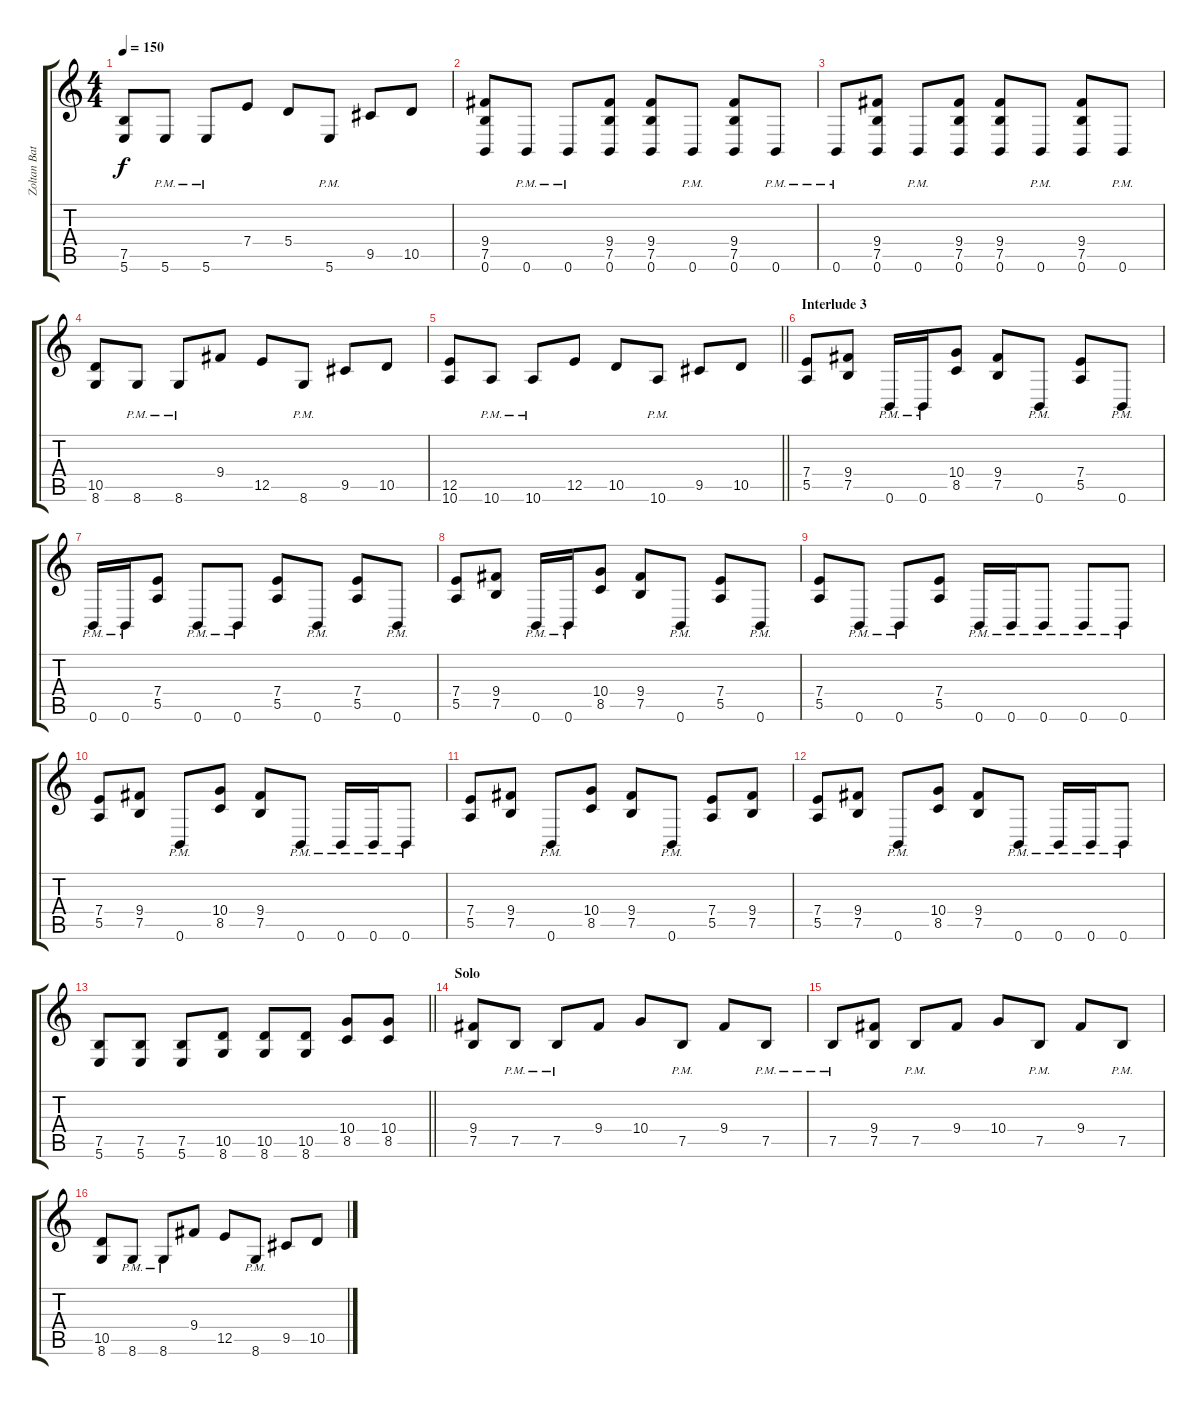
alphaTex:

\track ("Zoltan Bathory" "Zoltan Bat") {instrument overdrivenguitar}
\staff {score tabs}
\tuning (B3 Gb3 D3 A2 E2 B1) {hide}
\ts (4 4)
\tempo 150
\clef g2
\ks c
(7.5 5.6).8{dy f} 5.6{pm}.8 5.6{pm}.8 7.4.8 5.4.8 5.6{pm}.8 9.5.8 10.5.8 |
(9.4 7.5 0.6).8 0.6{pm}.8 0.6{pm}.8 (9.4 7.5 0.6).8 (9.4 7.5 0.6).8 0.6{pm}.8 (9.4 7.5 0.6).8 0.6{pm}.8 |
0.6{pm}.8 (9.4 7.5 0.6).8 0.6{pm}.8 (9.4 7.5 0.6).8 (9.4 7.5 0.6).8 0.6{pm}.8 (9.4 7.5 0.6).8 0.6{pm}.8 |
(10.5 8.6).8 8.6{pm}.8 8.6{pm}.8 9.4.8 12.5.8 8.6{pm}.8 9.5.8 10.5.8 |
\barLineRight lightlight
(12.5 10.6).8 10.6{pm}.8 10.6{pm}.8 12.5.8 10.5.8 10.6{pm}.8 9.5.8 10.5.8 |
\section ("" "Interlude 3")
(7.4 5.5).8 (9.4 7.5).8 0.6{pm}.16 0.6{pm}.16 (10.4 8.5).8 (9.4 7.5).8 0.6{pm}.8 (7.4 5.5).8 0.6{pm}.8 |
0.6{pm}.16 0.6{pm}.16 (7.4 5.5).8 0.6{pm}.8 0.6{pm}.8 (7.4 5.5).8 0.6{pm}.8 (7.4 5.5).8 0.6{pm}.8 |
(7.4 5.5).8 (9.4 7.5).8 0.6{pm}.16 0.6{pm}.16 (10.4 8.5).8 (9.4 7.5).8 0.6{pm}.8 (7.4 5.5).8 0.6{pm}.8 |
(7.4 5.5).8 0.6{pm}.8 0.6{pm}.8 (7.4 5.5).8 0.6{pm}.16 0.6{pm}.16 0.6{pm}.8 0.6{pm}.8 0.6{pm}.8 |
(7.4 5.5).8 (9.4 7.5).8 0.6{pm}.8 (10.4 8.5).8 (9.4 7.5).8 0.6{pm}.8 0.6{pm}.16 0.6{pm}.16 0.6{pm}.8 |
(7.4 5.5).8 (9.4 7.5).8 0.6{pm}.8 (10.4 8.5).8 (9.4 7.5).8 0.6{pm}.8 (7.4 5.5).8 (9.4 7.5).8 |
(7.4 5.5).8 (9.4 7.5).8 0.6{pm}.8 (10.4 8.5).8 (9.4 7.5).8 0.6{pm}.8 0.6{pm}.16 0.6{pm}.16 0.6{pm}.8 |
\barLineRight lightlight
(7.5 5.6).8 (7.5 5.6).8 (7.5 5.6).8 (10.5 8.6).8 (10.5 8.6).8 (10.5 8.6).8 (10.4 8.5).8 (10.4 8.5).8 |
\section ("" "Solo")
(9.4 7.5).8 7.5{pm}.8 7.5{pm}.8 9.4.8 10.4.8 7.5{pm}.8 9.4.8 7.5{pm}.8 |
7.5{pm}.8 (9.4 7.5).8 7.5{pm}.8 9.4.8 10.4.8 7.5{pm}.8 9.4.8 7.5{pm}.8 |
(10.5 8.6).8 8.6{pm}.8 8.6{pm}.8 9.4.8 12.5.8 8.6{pm}.8 9.5.8 10.5.8
